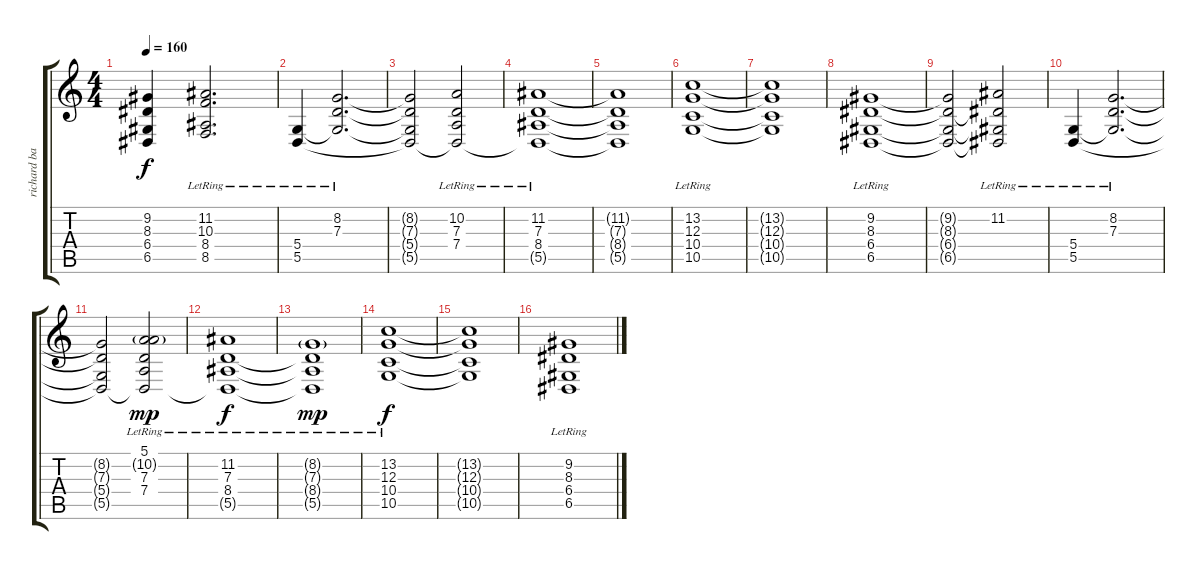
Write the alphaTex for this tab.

\track ("richard barbieri ( keybord )" "richard ba") {instrument stringensemble1}
\staff {score tabs}
\tuning (E4 B3 G3 D3 A2 D2) {hide}
\ts (4 4)
\tempo 160
\clef g2
\ks c
(9.2{t} 8.3{t} 6.4{t} 6.5{t}).4{dy f} (11.2{lr} 10.3{lr} 8.4{lr} 8.5{lr}).2{d} |
(5.4{lr} 5.5{lr}).4{volume 14} (8.2{lr} 7.3{lr} 5.4{t}).2{d} |
(8.2{t} 7.3{t} 5.4{t} 5.5{t}).2 (10.2{lr} 7.3{lr} 7.4{lr} 5.5{t}).2 |
(11.2{lr} 7.3{lr} 8.4{lr} 5.5{t}).1 |
(11.2{t} 7.3{t} 8.4{t} 5.5{t}).1 |
(13.2{lr} 12.3{lr} 10.4{lr} 10.5{lr}).1 |
(13.2{t} 12.3{t} 10.4{t} 10.5{t}).1 |
(9.2{lr} 8.3{lr} 6.4{lr} 6.5{lr}).1 |
(9.2{t} 8.3{t} 6.4{t} 6.5{t}).2 (11.2{lr} 8.3{t} 6.4{t} 6.5{t}).2 |
(5.4{lr} 5.5{lr}).4{volume 14} (8.2{lr} 7.3{lr} 5.4{t}).2{d} |
(8.2{t} 7.3{t} 5.4{t} 5.5{t}).2 (5.1{lr} 10.2{g lr} 7.3{lr} 7.4{lr} 5.5{t}).2{dy mp} |
(11.2{lr} 7.3{lr} 8.4{lr} 5.5{t}).1{dy f} |
(8.2{g lr} 7.3{t} 8.4{t} 5.5{t}).1{dy mp} |
(13.2{lr} 12.3{lr} 10.4{lr} 10.5).1{dy f} |
(13.2{t} 12.3{t} 10.4{t} 10.5{t}).1 |
(9.2{lr} 8.3{lr} 6.4{lr} 6.5{lr}).1
